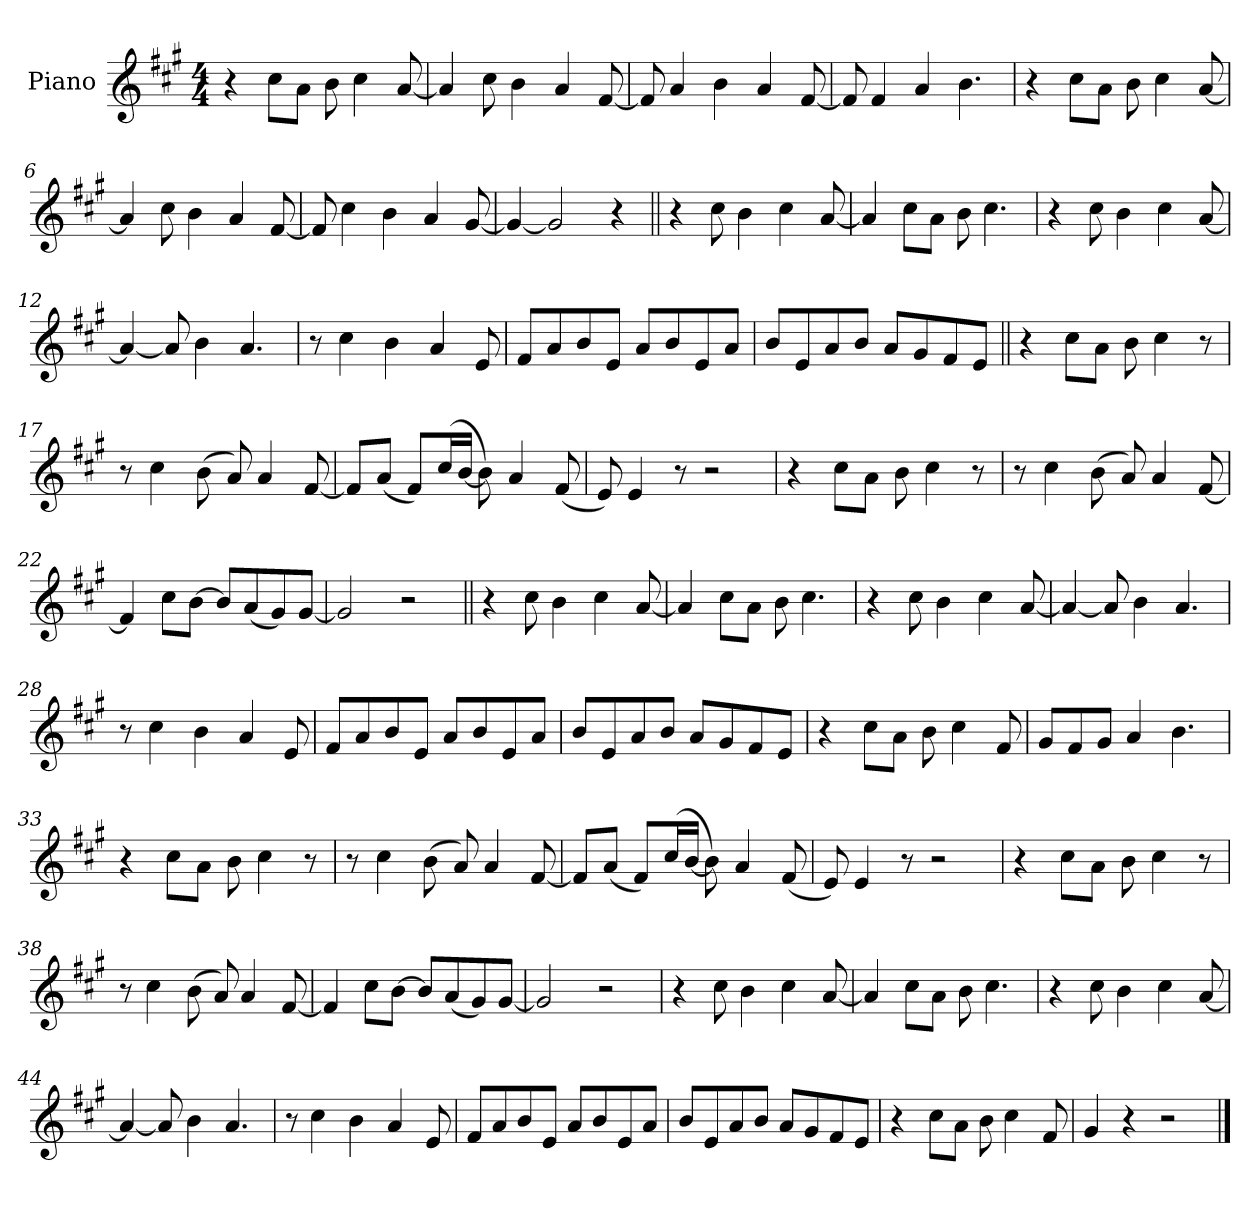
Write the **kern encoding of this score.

**kern
*part1
*staff1
*I"Piano
*I'Pno.
*clefG2
*k[f#c#g#]
*M4/4
*MM128
=1
4r
8cc#!L
8a!J
8b!
4cc#!
[8a!
=2
4a!]
8cc#!
4b!
4a!
[8f#!
=3
8f#!]
4a!
4b!
4a!
[8f#!
=4
8f#!]
4f#!
4a!
4.b!
=5
4r
8cc#!L
8a!J
8b!
4cc#!
[8a!
=6
4a!]
8cc#!
4b!
4a!
[8f#!
=7
8f#!]
4cc#!
4b!
4a!
[8g#!
=8
4g#!_
2g#!]
4r
=9||
4r
8cc#
4b
4cc#
[8a
=10
4a]
8cc#L
8aJ
8b
4.cc#
=11
4r
8cc#
4b
4cc#
[8a
=12
4a_
8a]
4b
4.a
=13
8r
4cc#
4b
4a
8e!
=14
8f#!L
8a!
8b!
8e!J
8a!L
8b!
8e!
8a!J
=15
8b!L
8e!
8a!
8b!J
8a!L
8g#!
8f#!
8e!J
=16||
4r
8cc#L
8aJ
8b
4cc#
8r
=17
8r
4cc#
(>8b
8a)
4a
[8f#
=18
8f#L]
(>8aJ
8f#L)
(>16cc#L
[16bJJ
8b])
4a
(<8f#
=19
8e)
4e
8r
2r
=20
4r
8cc#L
8aJ
8b
4cc#
8r
=21
8r
4cc#
(>8b
8a)
4a
[8f#
=22
4f#]
8cc#L
[8bJ
8bL]
(<8a
8g#)
[8g#J
=23
2g#]
2r
=24||
4r
8cc#
4b
4cc#
[8a
=25
4a]
8cc#L
8aJ
8b
4.cc#
=26
4r
8cc#
4b
4cc#
[8a
=27
4a_
8a]
4b
4.a
=28
8r
4cc#
4b
4a
8e!
=29
8f#!L
8a!
8b!
8e!J
8a!L
8b!
8e!
8a!J
=30
8b!L
8e!
8a!
8b!J
8a!L
8g#!
8f#!
8e!J
=31
4r
8cc#!L
8a!J
8b!
4cc#!
8f#!
=32
8g#!L
8f#
8g#J
4a
4.b!
=33
4r
8cc#L
8aJ
8b
4cc#
8r
=34
8r
4cc#
(>8b
8a)
4a
[8f#
=35
8f#L]
(>8aJ
8f#L)
(>16cc#L
[16bJJ
8b])
4a
(<8f#
=36
8e)
4e
8r
2r
=37
4r
8cc#L
8aJ
8b
4cc#
8r
=38
8r
4cc#
(>8b
8a)
4a
[8f#
=39
4f#]
8cc#L
[8bJ
8bL]
(<8a
8g#)
[8g#J
=40
2g#]
2r
=41
4r
8cc#
4b
4cc#
[8a
=42
4a]
8cc#L
8aJ
8b
4.cc#
=43
4r
8cc#
4b
4cc#
[8a
=44
4a_
8a]
4b
4.a
=45
8r
4cc#
4b
4a
8e!
=46
8f#!L
8a!
8b!
8e!J
8a!L
8b!
8e!
8a!J
=47
8b!L
8e!
8a!
8b!J
8a!L
8g#!
8f#!
8e!J
=48
4r
8cc#!L
8a!J
8b!
4cc#!
8f#!
=49
4g#!
4r
2r
==
*-
